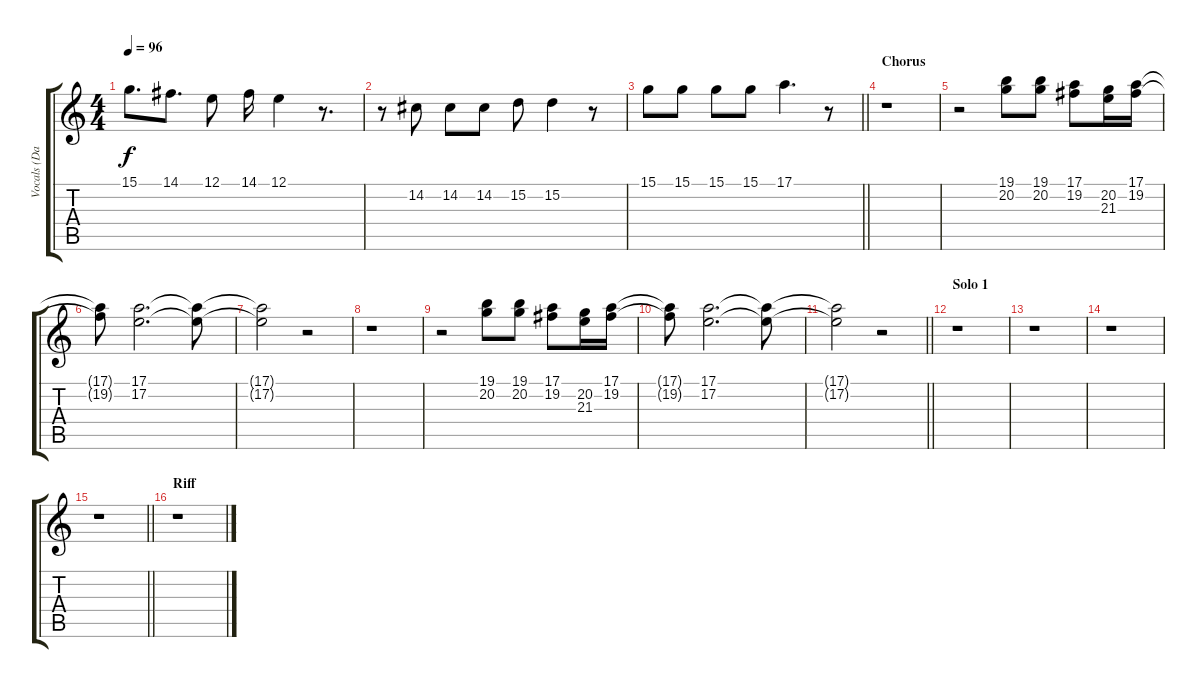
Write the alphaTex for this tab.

\track ("Vocals (David Lee Roth)" "Vocals (Da") {instrument flute}
\staff {score tabs}
\tuning (E4 B3 G3 D3 A2 E2) {hide}
\ts (4 4)
\tempo 96
\clef g2
\ks c
15.1.8{d dy f} 14.1.8{d} 12.1.8 14.1.16 12.1.4 r.8{d} |
r.8 14.2.8 14.2.8 14.2.8 15.2.8 15.2.4 r.8 |
\barLineRight lightlight
15.1.8 15.1.8 15.1.8 15.1.8 17.1.4{d} r.8 |
\section ("" "Chorus")
r.1 |
r.2 (19.1 20.2).8 (19.1 20.2).8 (17.1 19.2).8 (20.2 21.3).16 (17.1 19.2).16 |
(17.1{t} 19.2{t}).8 (17.1 17.2).2{d} (17.1{t} 17.2{t}).8 |
(17.1{t} 17.2{t}).2 r.2 |
r.1 |
r.2 (19.1 20.2).8 (19.1 20.2).8 (17.1 19.2).8 (20.2 21.3).16 (17.1 19.2).16 |
(17.1{t} 19.2{t}).8 (17.1 17.2).2{d} (17.1{t} 17.2{t}).8 |
\barLineRight lightlight
(17.1{t} 17.2{t}).2 r.2 |
\section ("" "Solo 1")
r.1 |
r.1 |
r.1 |
\barLineRight lightlight
r.1 |
\section ("" "Riff")
r.1
